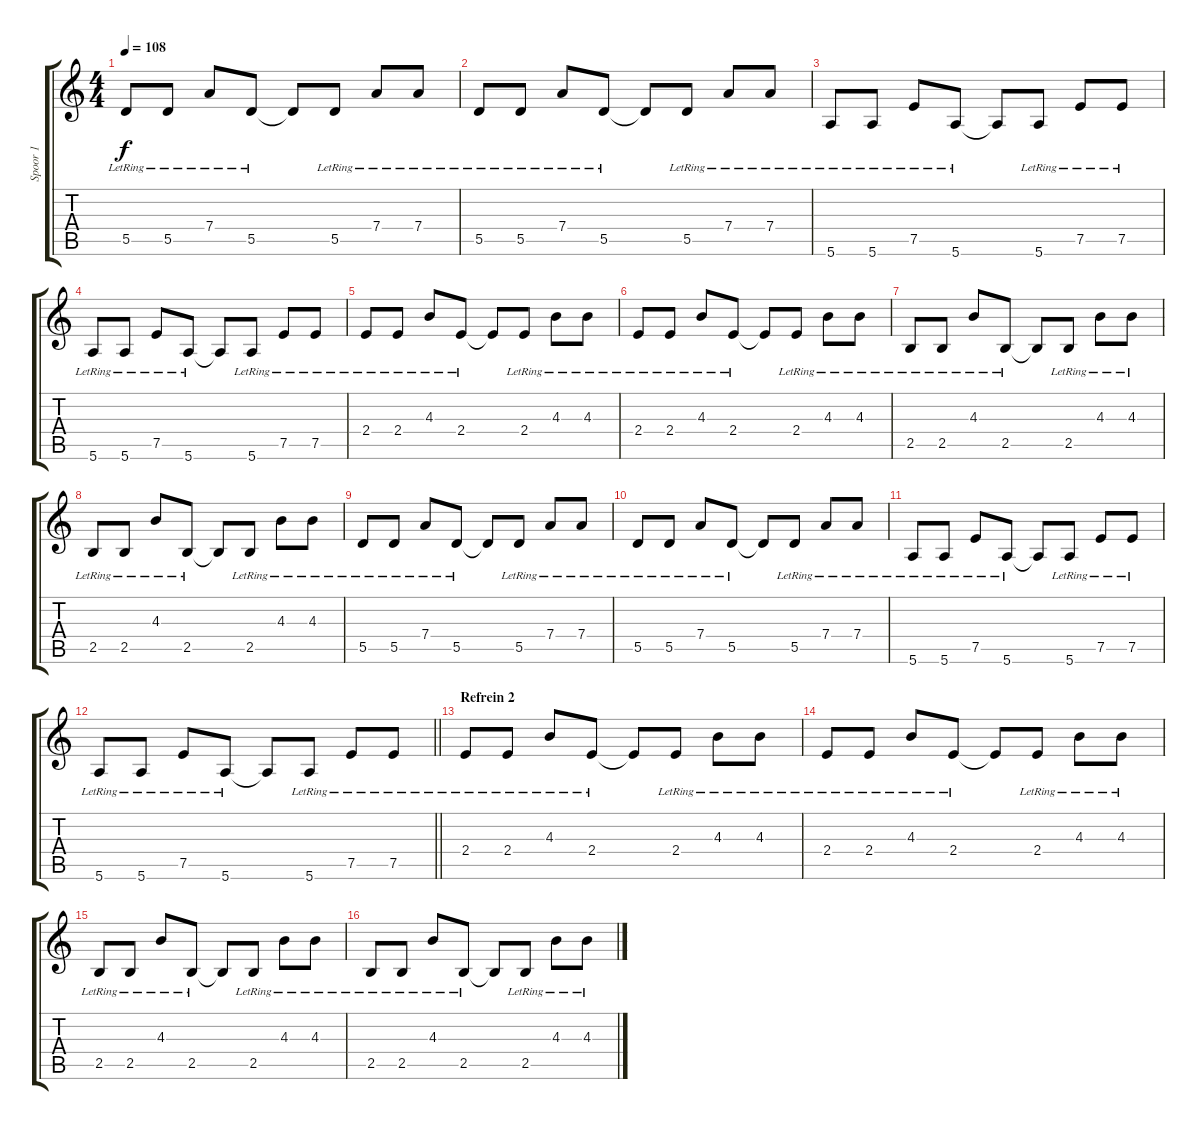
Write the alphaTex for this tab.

\track ("Spoor 1" "Spoor 1") {instrument electricguitarjazz}
\staff {score tabs}
\tuning (E4 B3 G3 D3 A2 E2) {hide}
\ts (4 4)
\tempo 108
\clef g2
\ks c
5.5{lr}.8{dy f} 5.5{lr}.8 7.4{lr}.8 5.5{lr}.8 5.5{t}.8 5.5{lr}.8 7.4{lr}.8 7.4{lr}.8 |
5.5{lr}.8 5.5{lr}.8 7.4{lr}.8 5.5{lr}.8 5.5{t}.8 5.5{lr}.8 7.4{lr}.8 7.4{lr}.8 |
5.6{lr}.8 5.6{lr}.8 7.5{lr}.8 5.6{lr}.8 5.6{t}.8 5.6{lr}.8 7.5{lr}.8 7.5{lr}.8 |
5.6{lr}.8 5.6{lr}.8 7.5{lr}.8 5.6{lr}.8 5.6{t}.8 5.6{lr}.8 7.5{lr}.8 7.5{lr}.8 |
2.4{lr}.8 2.4{lr}.8 4.3{lr}.8 2.4{lr}.8 2.4{t}.8 2.4{lr}.8 4.3{lr}.8 4.3{lr}.8 |
2.4{lr}.8 2.4{lr}.8 4.3{lr}.8 2.4{lr}.8 2.4{t}.8 2.4{lr}.8 4.3{lr}.8 4.3{lr}.8 |
2.5{lr}.8 2.5{lr}.8 4.3{lr}.8 2.5{lr}.8 2.5{t}.8 2.5{lr}.8 4.3{lr}.8 4.3{lr}.8 |
2.5{lr}.8 2.5{lr}.8 4.3{lr}.8 2.5{lr}.8 2.5{t}.8 2.5{lr}.8 4.3{lr}.8 4.3{lr}.8 |
5.5{lr}.8 5.5{lr}.8 7.4{lr}.8 5.5{lr}.8 5.5{t}.8 5.5{lr}.8 7.4{lr}.8 7.4{lr}.8 |
5.5{lr}.8 5.5{lr}.8 7.4{lr}.8 5.5{lr}.8 5.5{t}.8 5.5{lr}.8 7.4{lr}.8 7.4{lr}.8 |
5.6{lr}.8 5.6{lr}.8 7.5{lr}.8 5.6{lr}.8 5.6{t}.8 5.6{lr}.8 7.5{lr}.8 7.5{lr}.8 |
\barLineRight lightlight
5.6{lr}.8 5.6{lr}.8 7.5{lr}.8 5.6{lr}.8 5.6{t}.8 5.6{lr}.8 7.5{lr}.8 7.5{lr}.8 |
\section ("" "Refrein 2")
2.4{lr}.8 2.4{lr}.8 4.3{lr}.8 2.4{lr}.8 2.4{t}.8 2.4{lr}.8 4.3{lr}.8 4.3{lr}.8 |
2.4{lr}.8 2.4{lr}.8 4.3{lr}.8 2.4{lr}.8 2.4{t}.8 2.4{lr}.8 4.3{lr}.8 4.3{lr}.8 |
2.5{lr}.8 2.5{lr}.8 4.3{lr}.8 2.5{lr}.8 2.5{t}.8 2.5{lr}.8 4.3{lr}.8 4.3{lr}.8 |
2.5{lr}.8 2.5{lr}.8 4.3{lr}.8 2.5{lr}.8 2.5{t}.8 2.5{lr}.8 4.3{lr}.8 4.3{lr}.8
